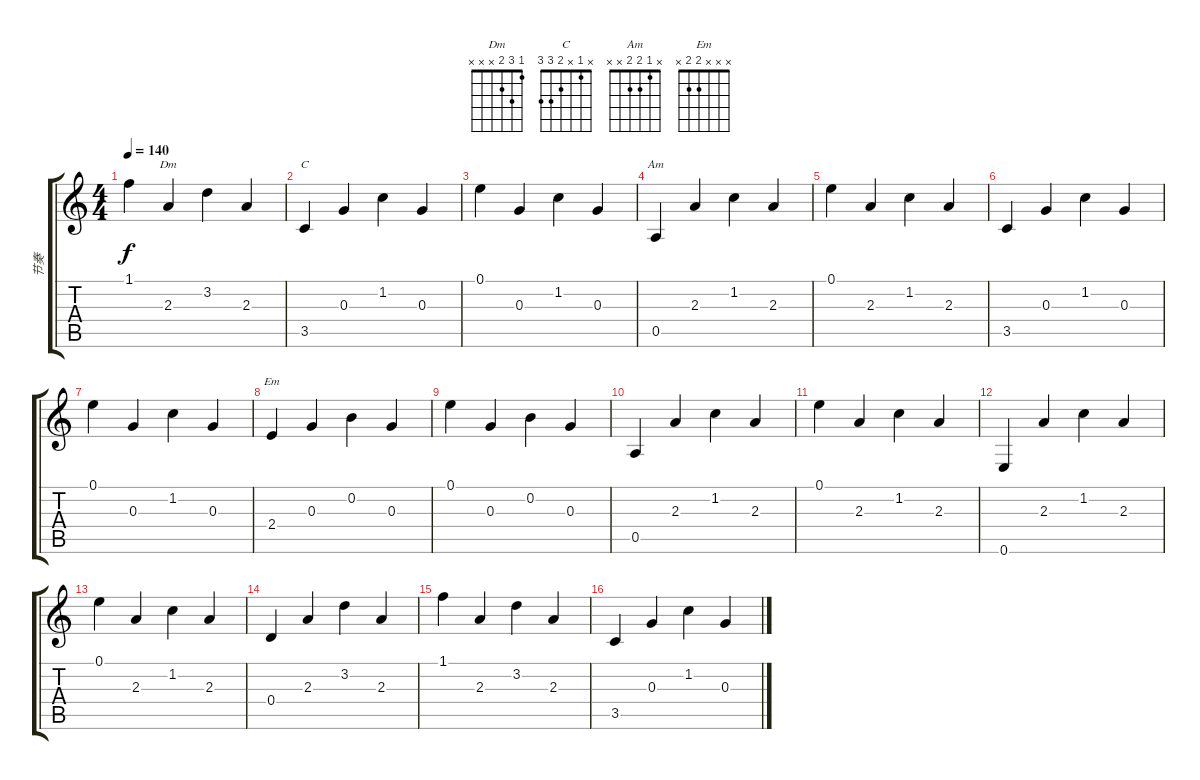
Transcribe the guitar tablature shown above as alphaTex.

\track ("节奏" "节奏") {instrument acousticguitarnylon}
\staff {score tabs}
\tuning (E4 B3 G3 D3 A2 E2) {hide}
\chord ("Dm" 1 3 2 x x x)
\chord ("C" x 1 x 2 3 3)
\chord ("Am" x 1 2 2 x x)
\chord ("Em" x x x 2 2 x)
\ts (4 4)
\tempo 140
\clef g2
\ks c
1.1.4{dy f} 2.3.4{ch "Dm"} 3.2.4 2.3.4 |
3.5.4{ch "C"} 0.3.4 1.2.4 0.3.4 |
0.1.4 0.3.4 1.2.4 0.3.4 |
0.5.4{ch "Am"} 2.3.4 1.2.4 2.3.4 |
0.1.4 2.3.4 1.2.4 2.3.4 |
3.5.4 0.3.4 1.2.4 0.3.4 |
0.1.4 0.3.4 1.2.4 0.3.4 |
2.4.4{ch "Em"} 0.3.4 0.2.4 0.3.4 |
0.1.4 0.3.4 0.2.4 0.3.4 |
0.5.4 2.3.4 1.2.4 2.3.4 |
0.1.4 2.3.4 1.2.4 2.3.4 |
0.6.4 2.3.4 1.2.4 2.3.4 |
0.1.4 2.3.4 1.2.4 2.3.4 |
0.4.4 2.3.4 3.2.4 2.3.4 |
1.1.4 2.3.4 3.2.4 2.3.4 |
3.5.4 0.3.4 1.2.4 0.3.4
